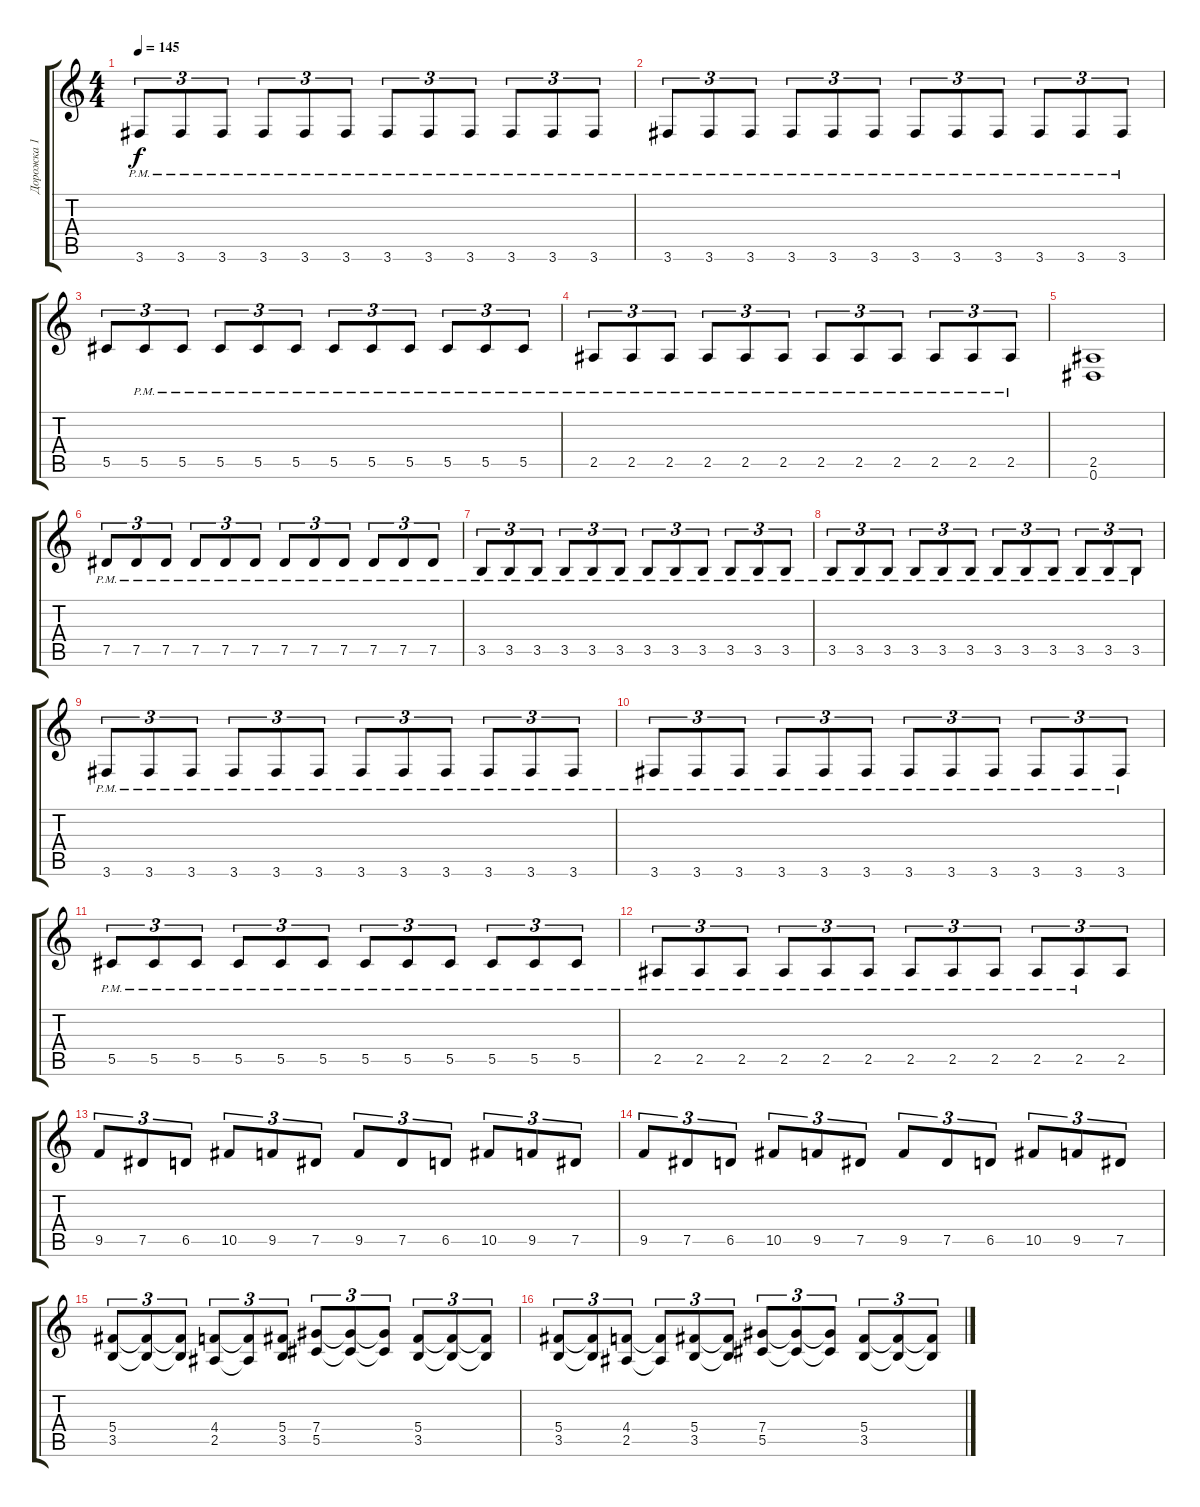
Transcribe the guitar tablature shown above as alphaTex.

\track ("Дорожка 1" "Дорожка 1") {instrument distortionguitar}
\staff {score tabs}
\tuning (Eb4 Bb3 Gb3 Db3 Ab2 Eb2) {hide}
\ts (4 4)
\tempo 145
\clef g2
\ks c
3.6{pm}.8{tu (3 2) dy f} 3.6{pm}.8{tu (3 2)} 3.6{pm}.8{tu (3 2)} 3.6{pm}.8{tu (3 2)} 3.6{pm}.8{tu (3 2)} 3.6{pm}.8{tu (3 2)} 3.6{pm}.8{tu (3 2)} 3.6{pm}.8{tu (3 2)} 3.6{pm}.8{tu (3 2)} 3.6{pm}.8{tu (3 2)} 3.6{pm}.8{tu (3 2)} 3.6{pm}.8{tu (3 2)} |
3.6{pm}.8{tu (3 2)} 3.6{pm}.8{tu (3 2)} 3.6{pm}.8{tu (3 2)} 3.6{pm}.8{tu (3 2)} 3.6{pm}.8{tu (3 2)} 3.6{pm}.8{tu (3 2)} 3.6{pm}.8{tu (3 2)} 3.6{pm}.8{tu (3 2)} 3.6{pm}.8{tu (3 2)} 3.6{pm}.8{tu (3 2)} 3.6{pm}.8{tu (3 2)} 3.6{pm}.8{tu (3 2)} |
5.5.8{tu (3 2)} 5.5{pm}.8{tu (3 2)} 5.5{pm}.8{tu (3 2)} 5.5{pm}.8{tu (3 2)} 5.5{pm}.8{tu (3 2)} 5.5{pm}.8{tu (3 2)} 5.5{pm}.8{tu (3 2)} 5.5{pm}.8{tu (3 2)} 5.5{pm}.8{tu (3 2)} 5.5{pm}.8{tu (3 2)} 5.5{pm}.8{tu (3 2)} 5.5{pm}.8{tu (3 2)} |
2.5{pm}.8{tu (3 2)} 2.5{pm}.8{tu (3 2)} 2.5{pm}.8{tu (3 2)} 2.5{pm}.8{tu (3 2)} 2.5{pm}.8{tu (3 2)} 2.5{pm}.8{tu (3 2)} 2.5{pm}.8{tu (3 2)} 2.5{pm}.8{tu (3 2)} 2.5{pm}.8{tu (3 2)} 2.5{pm}.8{tu (3 2)} 2.5{pm}.8{tu (3 2)} 2.5{pm}.8{tu (3 2)} |
(2.5 0.6).1 |
7.5{pm}.8{tu (3 2)} 7.5{pm}.8{tu (3 2)} 7.5{pm}.8{tu (3 2)} 7.5{pm}.8{tu (3 2)} 7.5{pm}.8{tu (3 2)} 7.5{pm}.8{tu (3 2)} 7.5{pm}.8{tu (3 2)} 7.5{pm}.8{tu (3 2)} 7.5{pm}.8{tu (3 2)} 7.5{pm}.8{tu (3 2)} 7.5{pm}.8{tu (3 2)} 7.5{pm}.8{tu (3 2)} |
3.5{pm}.8{tu (3 2)} 3.5{pm}.8{tu (3 2)} 3.5{pm}.8{tu (3 2)} 3.5{pm}.8{tu (3 2)} 3.5{pm}.8{tu (3 2)} 3.5{pm}.8{tu (3 2)} 3.5{pm}.8{tu (3 2)} 3.5{pm}.8{tu (3 2)} 3.5{pm}.8{tu (3 2)} 3.5{pm}.8{tu (3 2)} 3.5{pm}.8{tu (3 2)} 3.5{pm}.8{tu (3 2)} |
3.5{pm}.8{tu (3 2)} 3.5{pm}.8{tu (3 2)} 3.5{pm}.8{tu (3 2)} 3.5{pm}.8{tu (3 2)} 3.5{pm}.8{tu (3 2)} 3.5{pm}.8{tu (3 2)} 3.5{pm}.8{tu (3 2)} 3.5{pm}.8{tu (3 2)} 3.5{pm}.8{tu (3 2)} 3.5{pm}.8{tu (3 2)} 3.5{pm}.8{tu (3 2)} 3.5{pm}.8{tu (3 2)} |
3.6{pm}.8{tu (3 2)} 3.6{pm}.8{tu (3 2)} 3.6{pm}.8{tu (3 2)} 3.6{pm}.8{tu (3 2)} 3.6{pm}.8{tu (3 2)} 3.6{pm}.8{tu (3 2)} 3.6{pm}.8{tu (3 2)} 3.6{pm}.8{tu (3 2)} 3.6{pm}.8{tu (3 2)} 3.6{pm}.8{tu (3 2)} 3.6{pm}.8{tu (3 2)} 3.6{pm}.8{tu (3 2)} |
3.6{pm}.8{tu (3 2)} 3.6{pm}.8{tu (3 2)} 3.6{pm}.8{tu (3 2)} 3.6{pm}.8{tu (3 2)} 3.6{pm}.8{tu (3 2)} 3.6{pm}.8{tu (3 2)} 3.6{pm}.8{tu (3 2)} 3.6{pm}.8{tu (3 2)} 3.6{pm}.8{tu (3 2)} 3.6{pm}.8{tu (3 2)} 3.6{pm}.8{tu (3 2)} 3.6{pm}.8{tu (3 2)} |
5.5{pm}.8{tu (3 2)} 5.5{pm}.8{tu (3 2)} 5.5{pm}.8{tu (3 2)} 5.5{pm}.8{tu (3 2)} 5.5{pm}.8{tu (3 2)} 5.5{pm}.8{tu (3 2)} 5.5{pm}.8{tu (3 2)} 5.5{pm}.8{tu (3 2)} 5.5{pm}.8{tu (3 2)} 5.5{pm}.8{tu (3 2)} 5.5{pm}.8{tu (3 2)} 5.5{pm}.8{tu (3 2)} |
2.5{pm}.8{tu (3 2)} 2.5{pm}.8{tu (3 2)} 2.5{pm}.8{tu (3 2)} 2.5{pm}.8{tu (3 2)} 2.5{pm}.8{tu (3 2)} 2.5{pm}.8{tu (3 2)} 2.5{pm}.8{tu (3 2)} 2.5{pm}.8{tu (3 2)} 2.5{pm}.8{tu (3 2)} 2.5{pm}.8{tu (3 2)} 2.5{pm}.8{tu (3 2)} 2.5.8{tu (3 2)} |
9.5.8{tu (3 2)} 7.5.8{tu (3 2)} 6.5.8{tu (3 2)} 10.5.8{tu (3 2)} 9.5.8{tu (3 2)} 7.5.8{tu (3 2)} 9.5.8{tu (3 2)} 7.5.8{tu (3 2)} 6.5.8{tu (3 2)} 10.5.8{tu (3 2)} 9.5.8{tu (3 2)} 7.5.8{tu (3 2)} |
9.5.8{tu (3 2)} 7.5.8{tu (3 2)} 6.5.8{tu (3 2)} 10.5.8{tu (3 2)} 9.5.8{tu (3 2)} 7.5.8{tu (3 2)} 9.5.8{tu (3 2)} 7.5.8{tu (3 2)} 6.5.8{tu (3 2)} 10.5.8{tu (3 2)} 9.5.8{tu (3 2)} 7.5.8{tu (3 2)} |
(5.4 3.5).8{tu (3 2)} (5.4{t} 3.5{t}).8{tu (3 2)} (5.4{t} 3.5{t}).8{tu (3 2)} (4.4 2.5).8{tu (3 2)} (4.4{t} 2.5{t}).8{tu (3 2)} (5.4 3.5).8{tu (3 2)} (7.4 5.5).8{tu (3 2)} (7.4{t} 5.5{t}).8{tu (3 2)} (7.4{t} 5.5{t}).8{tu (3 2)} (5.4 3.5).8{tu (3 2)} (5.4{t} 3.5{t}).8{tu (3 2)} (5.4{t} 3.5{t}).8{tu (3 2)} |
(5.4 3.5).8{tu (3 2)} (5.4{t} 3.5{t}).8{tu (3 2)} (4.4 2.5).8{tu (3 2)} (4.4{t} 2.5{t}).8{tu (3 2)} (5.4 3.5).8{tu (3 2)} (5.4{t} 3.5{t}).8{tu (3 2)} (7.4 5.5).8{tu (3 2)} (7.4{t} 5.5{t}).8{tu (3 2)} (7.4{t} 5.5{t}).8{tu (3 2)} (5.4 3.5).8{tu (3 2)} (5.4{t} 3.5{t}).8{tu (3 2)} (5.4{t} 3.5{t}).8{tu (3 2)}
